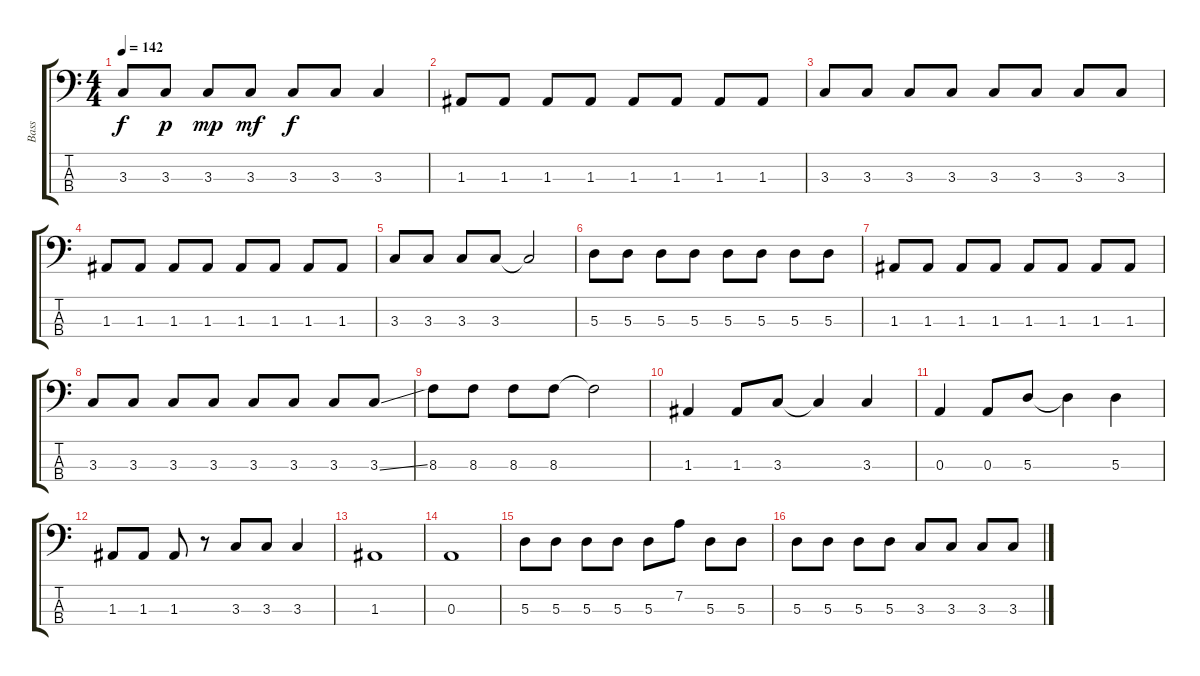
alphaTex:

\track ("Bass" "Bass") {instrument electricbasspick}
\staff {score tabs}
\tuning (G2 D2 A1 E1) {hide}
\ts (4 4)
\tempo 142
\clef f4
\ks c
3.3.8{dy f} 3.3.8{dy p} 3.3.8{dy mp} 3.3.8{dy mf} 3.3.8{dy f} 3.3.8 3.3.4 |
1.3.8 1.3.8 1.3.8 1.3.8 1.3.8 1.3.8 1.3.8 1.3.8 |
3.3.8 3.3.8 3.3.8 3.3.8 3.3.8 3.3.8 3.3.8 3.3.8 |
1.3.8 1.3.8 1.3.8 1.3.8 1.3.8 1.3.8 1.3.8 1.3.8 |
3.3.8 3.3.8 3.3.8 3.3.8 3.3{t}.2 |
5.3.8 5.3.8 5.3.8 5.3.8 5.3.8 5.3.8 5.3.8 5.3.8 |
1.3.8 1.3.8 1.3.8 1.3.8 1.3.8 1.3.8 1.3.8 1.3.8 |
3.3.8 3.3.8 3.3.8 3.3.8 3.3.8 3.3.8 3.3.8 3.3{ss}.8 |
8.3.8 8.3.8 8.3.8 8.3.8 8.3{t}.2 |
1.3.4 1.3.8 3.3.8 3.3{t}.4 3.3.4 |
0.3.4 0.3.8 5.3.8 5.3{t}.4 5.3.4 |
1.3.8 1.3.8 1.3.8 r.8 3.3.8 3.3.8 3.3.4 |
1.3.1 |
0.3.1 |
5.3.8 5.3.8 5.3.8 5.3.8 5.3.8 7.2.8 5.3.8 5.3.8 |
5.3.8 5.3.8 5.3.8 5.3.8 3.3.8 3.3.8 3.3.8 3.3.8
